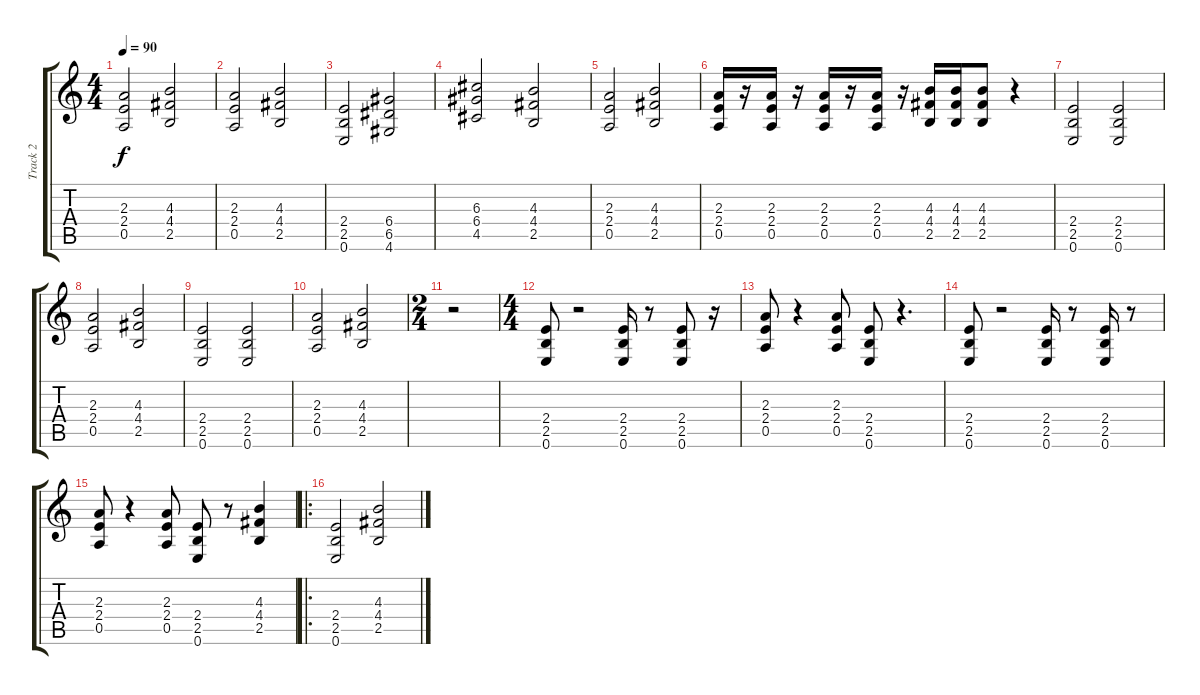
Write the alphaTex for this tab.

\track ("Track 2" "Track 2") {instrument overdrivenguitar}
\staff {score tabs}
\tuning (E4 B3 G3 D3 A2 E2) {hide}
\ts (4 4)
\tempo 90
\clef g2
\ks c
(2.3 2.4 0.5).2{dy f} (4.3 4.4 2.5).2 |
(2.3 2.4 0.5).2 (4.3 4.4 2.5).2 |
(2.4 2.5 0.6).2 (6.4 6.5 4.6).2 |
(6.3 6.4 4.5).2 (4.3 4.4 2.5).2 |
(2.3 2.4 0.5).2 (4.3 4.4 2.5).2 |
(2.3 2.4 0.5).16 r.16 (2.3 2.4 0.5).16 r.16 (2.3 2.4 0.5).16 r.16 (2.3 2.4 0.5).16 r.16 (4.3 4.4 2.5).16 (4.3 4.4 2.5).16 (4.3 4.4 2.5).8 r.4 |
(2.4 2.5 0.6).2 (2.4 2.5 0.6).2 |
(2.3 2.4 0.5).2 (4.3 4.4 2.5).2 |
(2.4 2.5 0.6).2 (2.4 2.5 0.6).2 |
(2.3 2.4 0.5).2 (4.3 4.4 2.5).2 |
\ts (2 4)
r.2 |
\ts (4 4)
(2.4 2.5 0.6).8 r.2 (2.4 2.5 0.6).16 r.8 (2.4 2.5 0.6).8 r.16 |
(2.3 2.4 0.5).8 r.4 (2.3 2.4 0.5).8 (2.4 2.5 0.6).8 r.4{d} |
(2.4 2.5 0.6).8 r.2 (2.4 2.5 0.6).16 r.8 (2.4 2.5 0.6).16 r.8 |
(2.3 2.4 0.5).8 r.4 (2.3 2.4 0.5).8 (2.4 2.5 0.6).8 r.8 (4.3 4.4 2.5).4 |
\ro
(2.4 2.5 0.6).2 (4.3 4.4 2.5).2
